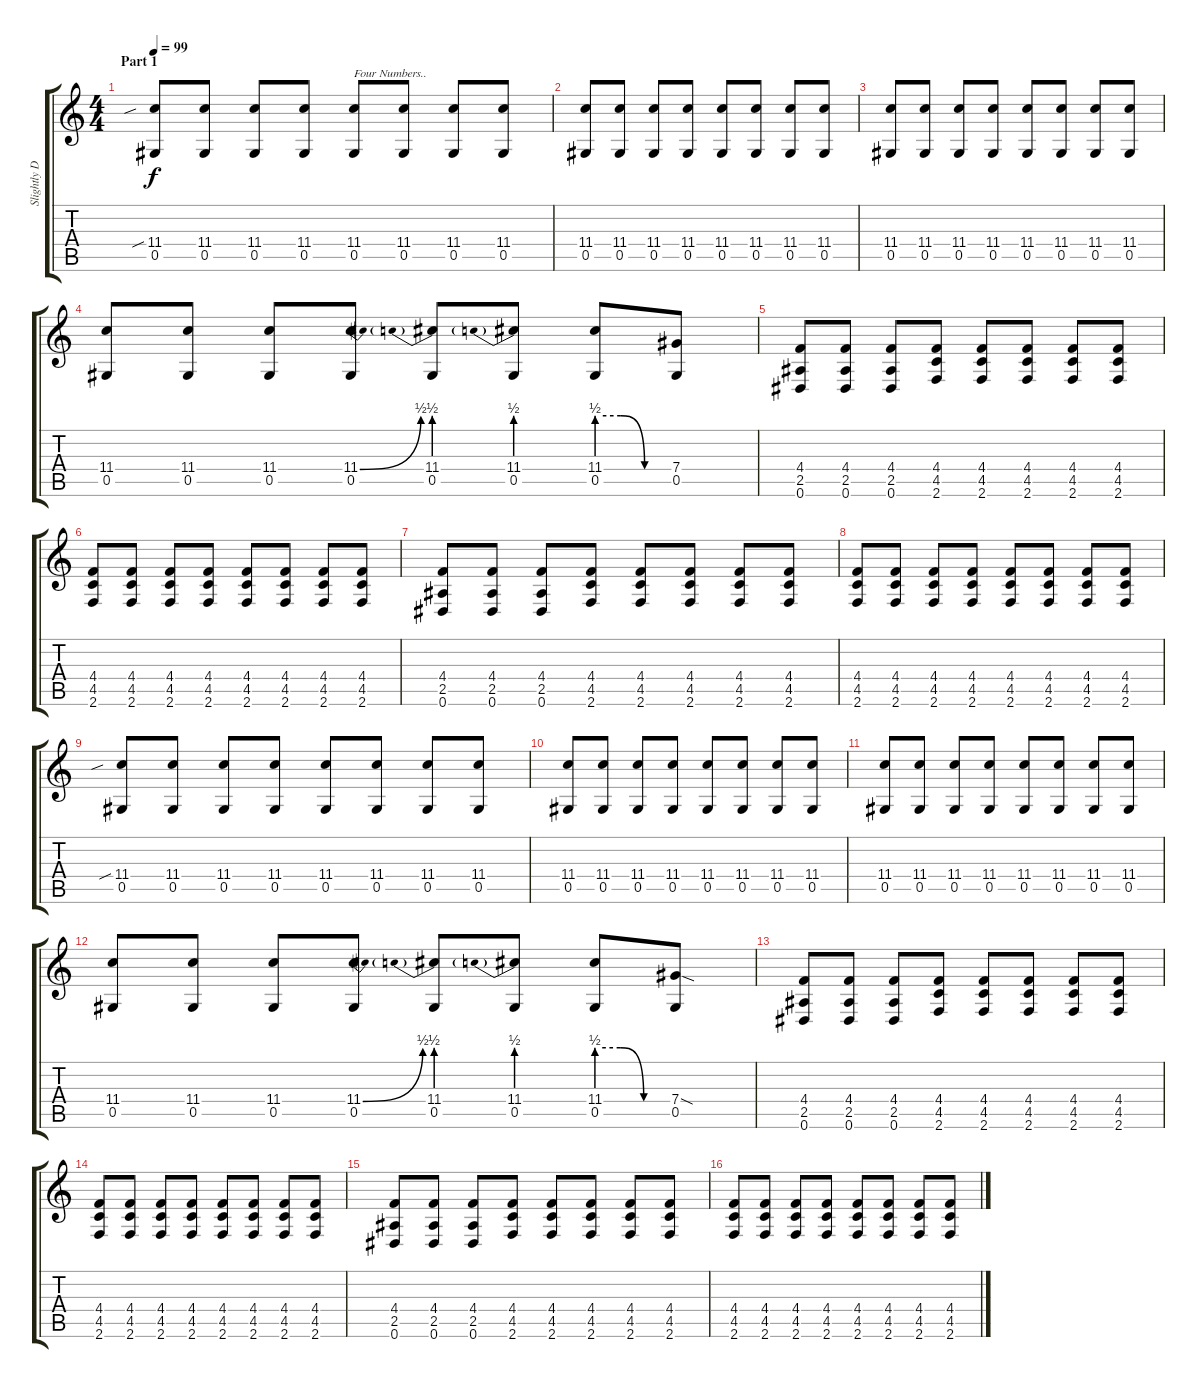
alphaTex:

\track ("Slightly Distorted Guitar" "Slightly D") {instrument electricguitarjazz}
\staff {score tabs}
\tuning (Eb4 Bb3 Gb3 Db3 Ab2 Eb2) {hide}
\ts (4 4)
\section ("" "Part 1")
\tempo 99
\clef g2
\ks c
(11.4{sib} 0.5).8{dy f} (11.4 0.5).8 (11.4 0.5).8 (11.4 0.5).8 (11.4 0.5).8{txt "Four Numbers.."} (11.4 0.5).8 (11.4 0.5).8 (11.4 0.5).8 |
(11.4 0.5).8 (11.4 0.5).8 (11.4 0.5).8 (11.4 0.5).8 (11.4 0.5).8 (11.4 0.5).8 (11.4 0.5).8 (11.4 0.5).8 |
(11.4 0.5).8 (11.4 0.5).8 (11.4 0.5).8 (11.4 0.5).8 (11.4 0.5).8 (11.4 0.5).8 (11.4 0.5).8 (11.4 0.5).8 |
(11.4 0.5).8 (11.4 0.5).8 (11.4 0.5).8 (11.4{be (bend 0 0 60 2)} 0.5).8 (11.4{be (prebend 0 2 60 2)} 0.5).8 (11.4{be (prebend 0 2 60 2)} 0.5).8 (11.4{be (custom 0 2 20 2 40 0 60 0)} 0.5).8 (7.4 0.5).8 |
(4.4 2.5 0.6).8 (4.4 2.5 0.6).8 (4.4 2.5 0.6).8 (4.4 4.5 2.6).8 (4.4 4.5 2.6).8 (4.4 4.5 2.6).8 (4.4 4.5 2.6).8 (4.4 4.5 2.6).8 |
(4.4 4.5 2.6).8 (4.4 4.5 2.6).8 (4.4 4.5 2.6).8 (4.4 4.5 2.6).8 (4.4 4.5 2.6).8 (4.4 4.5 2.6).8 (4.4 4.5 2.6).8 (4.4 4.5 2.6).8 |
(4.4 2.5 0.6).8 (4.4 2.5 0.6).8 (4.4 2.5 0.6).8 (4.4 4.5 2.6).8 (4.4 4.5 2.6).8 (4.4 4.5 2.6).8 (4.4 4.5 2.6).8 (4.4 4.5 2.6).8 |
(4.4 4.5 2.6).8 (4.4 4.5 2.6).8 (4.4 4.5 2.6).8 (4.4 4.5 2.6).8 (4.4 4.5 2.6).8 (4.4 4.5 2.6).8 (4.4 4.5 2.6).8 (4.4 4.5 2.6).8 |
(11.4{sib} 0.5).8 (11.4 0.5).8 (11.4 0.5).8 (11.4 0.5).8 (11.4 0.5).8 (11.4 0.5).8 (11.4 0.5).8 (11.4 0.5).8 |
(11.4 0.5).8 (11.4 0.5).8 (11.4 0.5).8 (11.4 0.5).8 (11.4 0.5).8 (11.4 0.5).8 (11.4 0.5).8 (11.4 0.5).8 |
(11.4 0.5).8 (11.4 0.5).8 (11.4 0.5).8 (11.4 0.5).8 (11.4 0.5).8 (11.4 0.5).8 (11.4 0.5).8 (11.4 0.5).8 |
(11.4 0.5).8 (11.4 0.5).8 (11.4 0.5).8 (11.4{be (bend 0 0 60 2)} 0.5).8 (11.4{be (prebend 0 2 60 2)} 0.5).8 (11.4{be (prebend 0 2 60 2)} 0.5).8 (11.4{be (custom 0 2 20 2 40 0 60 0)} 0.5).8 (7.4{sod} 0.5).8 |
(4.4 2.5 0.6).8 (4.4 2.5 0.6).8 (4.4 2.5 0.6).8 (4.4 4.5 2.6).8 (4.4 4.5 2.6).8 (4.4 4.5 2.6).8 (4.4 4.5 2.6).8 (4.4 4.5 2.6).8 |
(4.4 4.5 2.6).8 (4.4 4.5 2.6).8 (4.4 4.5 2.6).8 (4.4 4.5 2.6).8 (4.4 4.5 2.6).8 (4.4 4.5 2.6).8 (4.4 4.5 2.6).8 (4.4 4.5 2.6).8 |
(4.4 2.5 0.6).8 (4.4 2.5 0.6).8 (4.4 2.5 0.6).8 (4.4 4.5 2.6).8 (4.4 4.5 2.6).8 (4.4 4.5 2.6).8 (4.4 4.5 2.6).8 (4.4 4.5 2.6).8 |
(4.4 4.5 2.6).8 (4.4 4.5 2.6).8 (4.4 4.5 2.6).8 (4.4 4.5 2.6).8 (4.4 4.5 2.6).8 (4.4 4.5 2.6).8 (4.4 4.5 2.6).8 (4.4 4.5 2.6).8
